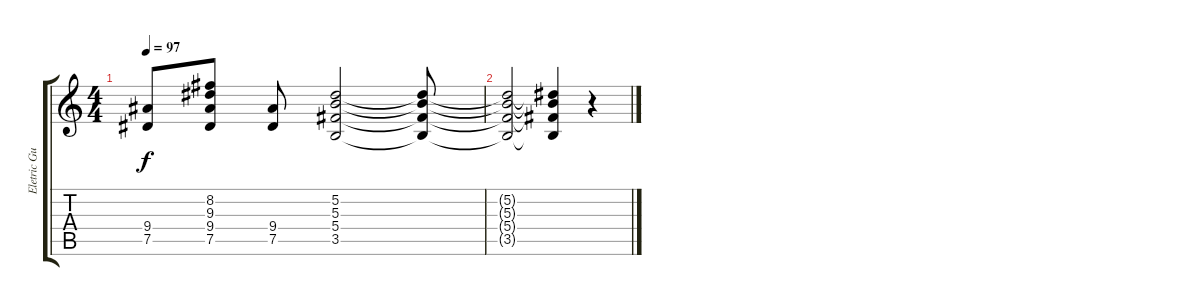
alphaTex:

\track ("Eletric Guitar (Overdriven)" "Eletric Gu") {instrument distortionguitar}
\staff {score tabs}
\tuning (Eb4 Bb3 Gb3 Db3 Ab2 Eb2) {hide}
\ts (4 4)
\tempo 97
\clef g2
\ks c
(9.4 7.5).8{dy f} (8.2 9.3 9.4 7.5).8 (9.4 7.5).8 (5.2 5.3 5.4 3.5).2 (5.2{t} 5.3{t} 5.4{t} 3.5{t}).8 |
(5.2{t} 5.3{t} 5.4{t} 3.5{t}).2 (5.2{t} 5.3{t} 5.4{t} 3.5{t}).4 r.4
